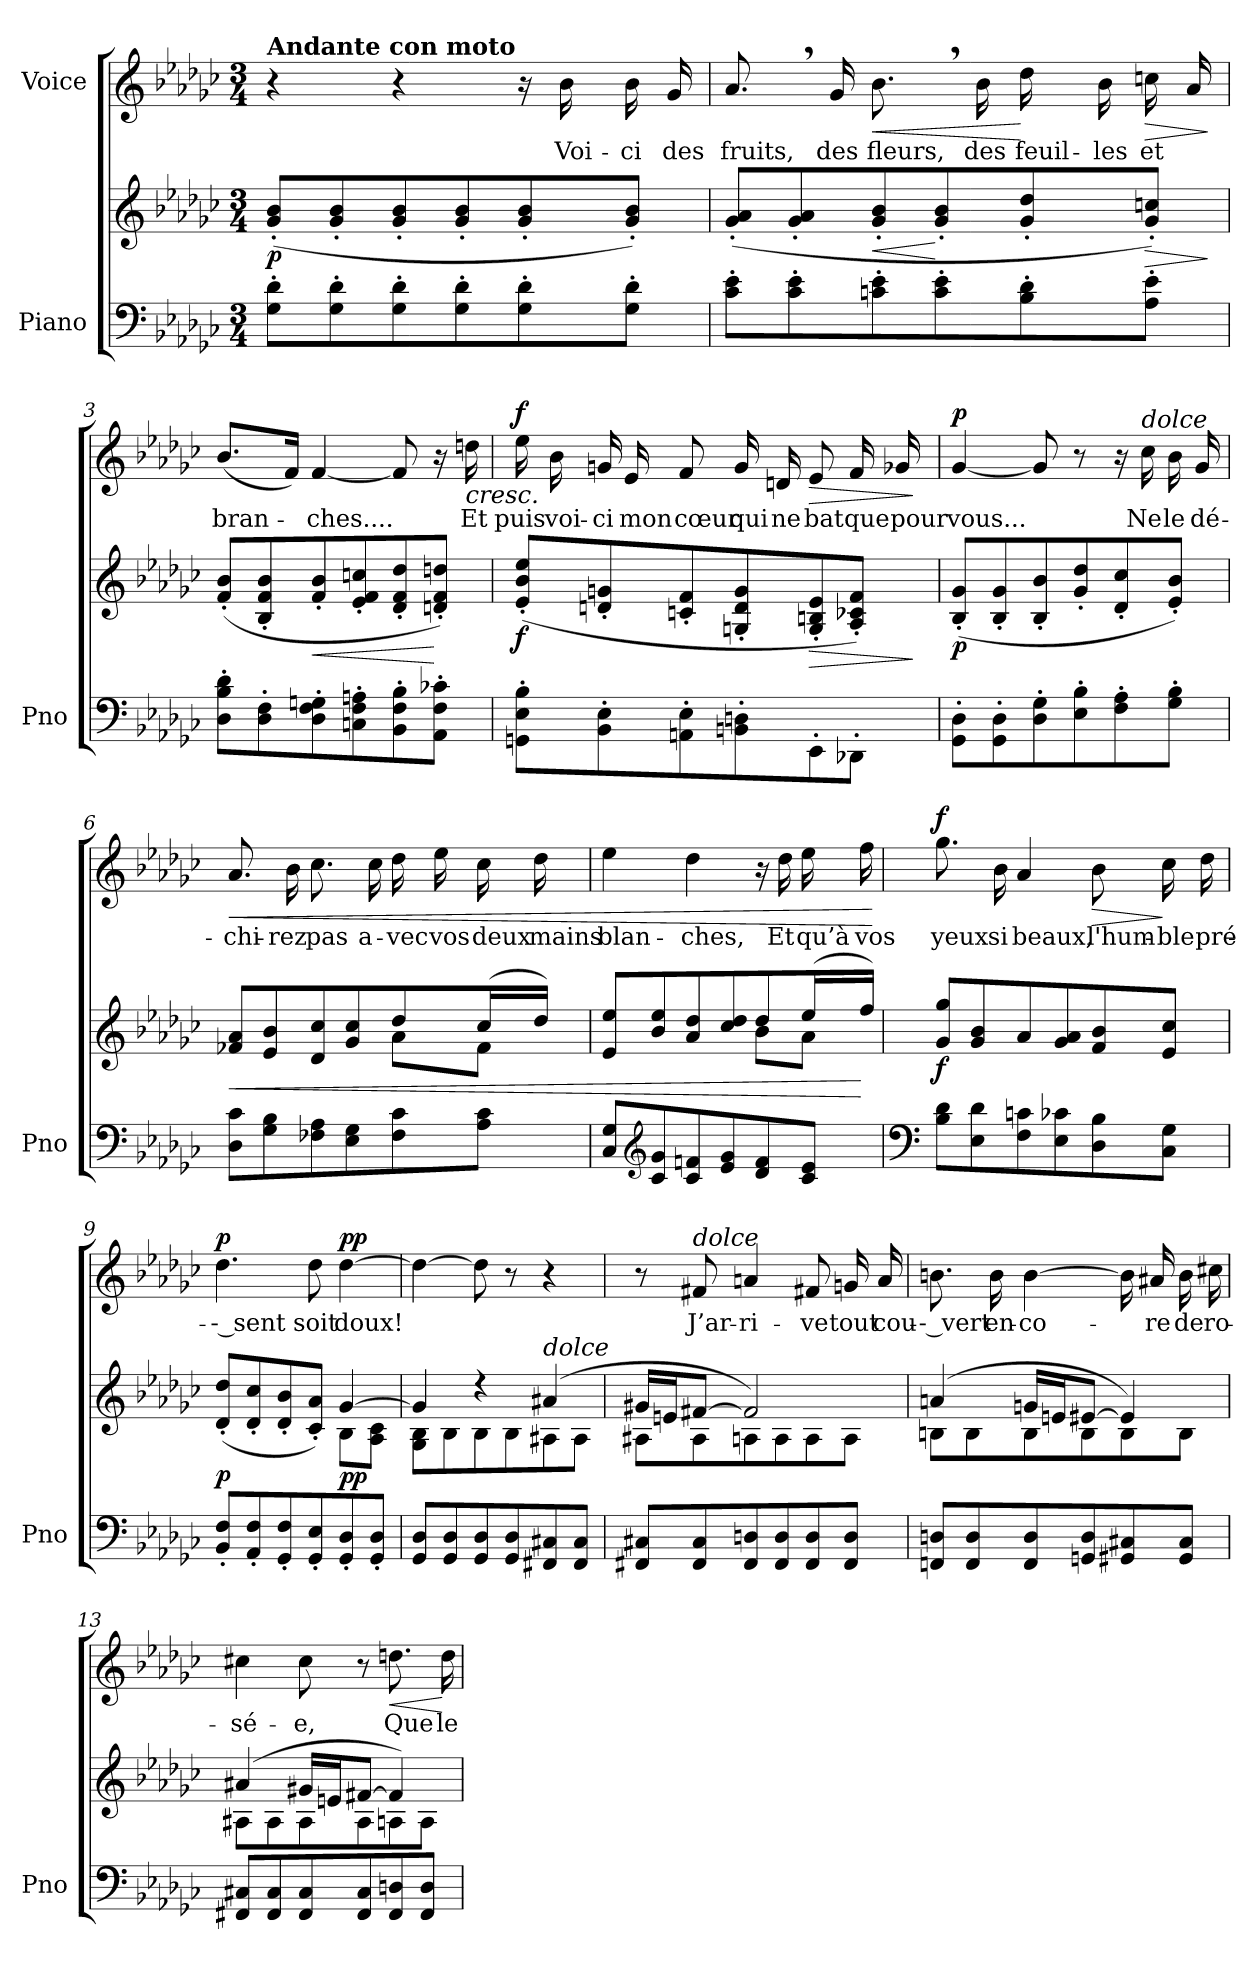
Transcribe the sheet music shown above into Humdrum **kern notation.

**kern	**kern	**dynam	**kern	**text	**dynam
*part2	*part2	*part2	*part1	*part1	*part1
*staff3	*staff2	*staff2/3	*staff1	*staff1	*staff1
*I"Piano	*	*	*I"Voice	*	*
*I'Pno	*	*	*	*	*
*clefF4	*clefG2	*	*clefG2	*	*
*k[b-e-a-d-g-c-]	*k[b-e-a-d-g-c-]	*	*k[b-e-a-d-g-c-]	*	*
*M3/4	*M3/4	*	*M3/4	*	*
*MM69	*MM69	*	*MM69	*	*
=1	=1	=1	=1	=1	=1
!	!	!	!LO:TX:a:B:t=Andante con moto	!	!
!	!	!LO:DY:b	!	!	!
8G-\' 8d-\'L	(<8g-/' 8b-/'L	p	4r	.	.
8G-\' 8d-\'	8g-/' 8b-/'	.	.	.	.
8G-\' 8d-\'	8g-/' 8b-/'	.	4r	.	.
8G-\' 8d-\'	8g-/' 8b-/'	.	.	.	.
8G-\' 8d-\'	8g-/' 8b-/'	.	16r	.	.
!	!	!	!	!LO:LY:b	!LO:DY:a
!	!	!	!	!	!LO:DY:n=1:a
.	.	.	16b-\	Voi-	p other-dynamics
!	!	!	!	!LO:LY:b	!
8G-\' 8d-\'J	8g-/' 8b-/'J)	.	16b-\	-ci	.
!	!	!	!	!LO:LY:b	!
.	.	.	16g-/	des	.
=2	=2	=2	=2	=2	=2
!	!	!	!	!LO:LY:b	!
8c-\' 8e-\'L	(>8g-/' 8a-/'L	.	8.a-,/	fruits,	.
8c-\' 8e-\'	8g-/' 8a-/'	.	.	.	.
!	!	!	!	!LO:LY:b	!
.	.	.	16g-/	des	.
!	!	!LO:HP:b	!	!LO:LY:b	!LO:HP:b
8cn\' 8e-\'	8g-/' 8b-/'	<	8.b-,\	fleurs,	<
8c\' 8e-\'	8g-/' 8b-/'	[	.	.	.
!	!	!	!	!LO:LY:b	!
.	.	.	16b-\	des	.
!	!	!	!	!LO:LY:b	!
8B-\' 8d-\'	8g-/' 8dd-/'	.	16dd-\	feuil-	[
!	!	!	!	!LO:LY:b	!
.	.	.	16b-\	-les	.
!	!	!LO:HP:b	!	!LO:LY:b	!LO:HP:b
8A-\' 8e-\'J	8g-/' 8ccn/'J)	>	16ccn\	et	>
.	.	.	16a-/	.	.
.	.	]	.	.	]
!!LO:LB:g=z
=3	=3	=3	=3	=3	=3
!	!	!	!	!LO:LY:b	!
8D-\' 8B-\' 8d-\'L	(>8f/' 8b-/'L	.	(<8.b-/L	bran-	.
8D-\' 8F\'	8B-/' 8f/' 8b-/'	.	.	.	.
.	.	.	16f/Jk)	.	.
!	!	!LO:HP:b	!	!LO:LY:b	!
8D-\' 8F\' 8Gn\'	8f/' 8b-/'	<	[4f/	-ches....	.
8Cn\' 8F\' 8An\'	8e-/' 8f/' 8ccn/'	.	.	.	.
8BB-\' 8F\' 8B-\'	8d-/' 8f/' 8dd-/'	.	8f/]	.	.
8AA-\' 8F\' 8c-X\'J	8dn/' 8f/' 8ddn/'J)	[	16r	.	.
!	!	!	!	!LO:LY:b	!LO:HP:b
.	.	.	16ddn\	Et	<
=4	=4	=4	=4	=4	=4
!	!	!LO:DY:b	!	!LO:LY:b	!LO:DY:a
8GGn\' 8E-\' 8B-\'L	(>8e-/' 8b-/' 8ee-/'L	f	16ee-\	puis	f
!	!	!	!	!LO:LY:b	!
.	.	.	16b-\	voi-	[
!	!	!	!	!LO:LY:b	!
8BB-\' 8E-\'	8dn/' 8gn/'	.	16gn/	-ci	.
!	!	!	!	!LO:LY:b	!
.	.	.	16e-/	mon	.
!	!	!	!	!LO:LY:b	!
8AAn\' 8E-\'	8cn/' 8f/'	.	8f/	cœur	.
!	!	!	!	!LO:LY:b	!
8BBn\' 8Dn\'	8Gn/' 8d/' 8g/'	.	16g/	qui	.
!	!	!	!	!LO:LY:b	!
.	.	.	16dn/	ne	.
!	!	!LO:HP:b	!	!LO:LY:b	!LO:HP:b
8EE-'\	8G/' 8Bn/' 8e-/'	>	8e-/	bat	>
!	!	!	!	!LO:LY:b	!
8DD-X'\J	8A-/' 8c-X/' 8f/'J)	.	16f/	que	.
!	!	!	!	!LO:LY:b	!
.	.	.	16g-X/	pour	.
.	.	]	.	.	]
!!LO:LB:g=z
=5	=5	=5	=5	=5	=5
!	!	!LO:DY:b	!	!LO:LY:b	!LO:DY:a
8GG-\' 8D-\'L	(>8B-/' 8g-/'L	p	[4g-/	vous...	p
8GG-\' 8D-\'	8B-/' 8g-/'	.	.	.	.
8D-\' 8G-\'	8B-/' 8b-/'	.	8g-/]	.	.
8E-\' 8B-\'	8g-/' 8dd-/'	.	8r	.	.
8F\' 8A-\'	8d-/' 8cc-/'	.	16r	.	.
!	!	!	!LO:TX:a:i:t=dolce	!	!
!	!	!	!	!LO:LY:b	!
.	.	.	16cc-\	Ne	.
!	!	!	!	!LO:LY:b	!
8G-\' 8B-\'J	8e-/' 8b-/'J)	.	16b-\	le	.
!	!	!	!	!LO:LY:b	!
.	.	.	16g-/	dé-	.
=6	=6	=6	=6	=6	=6
!	!	!LO:HP:b	!	!LO:LY:b	!LO:HP:b
*	*^	*	*	*	*
8D-\ 8c-\L	8f-X/ 8a-/L	2ryy	<	8.a-/	-chi-	<
8G-\ 8B-\	8e-/ 8b-/	.	.	.	.	.
!	!	!	!	!	!LO:LY:b	!
.	.	.	.	16b-\	-rez	.
!	!	!	!	!	!LO:LY:b	!
8F-X\ 8A-\	8d-/ 8cc-/	.	.	8.cc-\	pas	.
8E-\ 8G-\	8g-/ 8cc-/	.	.	.	.	.
!	!	!	!	!	!LO:LY:b	!
.	.	.	.	16cc-\	a-	.
!	!	!	!	!	!LO:LY:b	!
8F-\ 8c-\	8dd-/	8a-\L	.	16dd-\	-vec	.
!	!	!	!	!	!LO:LY:b	!
.	.	.	.	16ee-\	vos	.
!	!	!	!	!	!LO:LY:b	!
8A-\ 8c-\J	(<16cc-/L	8f-\J	.	16cc-\	deux	.
!	!	!	!	!	!LO:LY:b	!
.	16dd-/JJ)	.	.	16dd-\	mains	.
!!LO:PB:g=z
=7	=7	=7	=7	=7	=7	=7
!	!	!	!	!	!LO:LY:b	!
8C-/ 8G-/L	8e-/ 8ee-/L	2ryy	.	4ee-\	blan-	.
*clefG2	*	*	*	*	*	*
8c-/ 8g-/	8b-/ 8ee-/	.	.	.	.	.
!	!	!	!	!	!LO:LY:b	!
8c-/ 8fn/	8a-/ 8dd-/	.	.	4dd-\	-ches,	.
8e-/ 8g-/	8cc-/ 8dd-/	.	.	.	.	.
8d-/ 8f/	8dd-/	8b-\L	.	16r	.	.
!	!	!	!	!	!LO:LY:b	!
.	.	.	.	16dd-\	Et	.
!	!	!	!	!	!LO:LY:b	!
8c-/ 8e-/J	(<16ee-/L	8a-\J	.	16ee-\	qu’à	.
!	!	!	!	!	!LO:LY:b	!
.	16ff/JJ)	.	[	16ff\	vos	.
*	*v	*v	*	*	*	*
.	.	.	.	.	[
=8	=8	=8	=8	=8	=8
*clefF4	*	*	*	*	*
!	!	!LO:DY:b	!	!LO:LY:b	!LO:DY:a
8B-\ 8d-\L	8g-/ 8gg-/L	f	8.gg-\	yeux	f
8E-\ 8d-\	8g-/ 8b-/	.	.	.	.
!	!	!	!	!LO:LY:b	!
.	.	.	16b-\	si	.
!	!	!	!	!LO:LY:b	!
8F\ 8cn\	8a-/	.	4a-/	beaux,	.
8E-\ 8c-X\	8g-/ 8a-/	.	.	.	.
!	!	!	!	!LO:LY:b	!LO:HP:b
8D-\ 8B-\	8f/ 8b-/	.	8b-\	l'hum-	>
!	!	!	!	!LO:LY:b	!
8C-\ 8G-\J	8e-/ 8cc-/J	.	16cc-\	-ble	]
!	!	!	!	!LO:LY:b	!
.	.	.	16dd-\	pré-	.
!!LO:LB:g=z
=9	=9	=9	=9	=9	=9
*	*^	*	*	*	*
!	!	!	!LO:DY:a=2	!	!LO:LY:b	!LO:DY:a
8BB-/' 8F/'L	2ryy	(>8d-/' 8dd-/'L	p	4.dd-\	-- sent	p
8AA-/' 8F/'	.	8d-/' 8cc-/'	.	.	.	.
8GG-/' 8F/'	.	8d-/' 8b-/'	.	.	.	.
!	!	!	!	!	!LO:LY:b	!
8GG-/' 8E-/'	.	8c-/' 8a-/'J)	.	8dd-\	soit	.
!	!	!	!LO:DY:a=2	!	!LO:LY:b	!LO:DY:a
8GG-/' 8D-/'	[4g-/	8B-\L	pp	[4dd-\	doux!	pp
8GG-/' 8D-/'J	.	8A-\ 8c-\J	.	.	.	.
=10	=10	=10	=10	=10	=10	=10
8GG-/ 8D-/L	4g-/]	8G-\ 8B-\L	.	4dd-\_	.	.
8GG-/ 8D-/	.	8B-\	.	.	.	.
8GG-/ 8D-/	4r	8B-\	.	8dd-\]	.	.
8GG-/ 8D-/	.	8B-\	.	8r	.	.
!	!LO:TX:a:i:t=dolce	!	!	!	!	!
8FF#X/ 8C#X/	(>4a#X/	8A#X\	.	4r	.	.
8FF#/ 8C#/J	.	8A#\J	.	.	.	.
=11	=11	=11	=11	=11	=11	=11
8FF#X/ 8C#X/L	16g#X/LL	8A#X\L	.	8r	.	.
.	16en/J	.	.	.	.	.
!	!	!	!	!LO:TX:a:i:t=dolce	!	!
!	!	!	!	!	!LO:LY:b	!
8FF#/ 8C#/	[8f#X/J	8A#\	.	8f#X/	J’ar-	.
!	!	!	!	!	!LO:LY:b	!
8FF#/ 8Dn/	2f#/])	8An\	.	4an/	-ri-	.
8FF#/ 8D/	.	8A\	.	.	.	.
!	!	!	!	!	!LO:LY:b	!
8FF#/ 8D/	.	8A\	.	8f#X/	-ve	.
!	!	!	!	!	!LO:LY:b	!
8FF#/ 8D/J	.	8A\J	.	16gn/	tout	.
!	!	!	!	!	!LO:LY:b	!
.	.	.	.	16a/	cou-	.
!!LO:LB:g=z
=12	=12	=12	=12	=12	=12	=12
!	!	!	!	!	!LO:LY:b	!
8FFn/ 8Dn/L	(>4an/	8Bn\L	.	8.bn\	-- vert	.
8FF/ 8D/	.	8B\	.	.	.	.
!	!	!	!	!	!LO:LY:b	!
.	.	.	.	16b\	en-	.
!	!	!	!	!	!LO:LY:b	!
8FF/ 8D/	16gn/LL	8B\	.	[4b\	-co-	.
.	16en/J	.	.	.	.	.
8GGn/ 8D/	[8e#X/J	8B\	.	.	.	.
8GG#X/ 8C#X/	4e#/])	8B\	.	16b\]	.	.
!	!	!	!	!	!LO:LY:b	!
.	.	.	.	16a#X/	-re	.
!	!	!	!	!	!LO:LY:b	!
8GG#/ 8C#/J	.	8B\J	.	16b\	de	.
!	!	!	!	!	!LO:LY:b	!
.	.	.	.	16cc#X\	ro-	.
=13	=13	=13	=13	=13	=13	=13
!	!	!	!	!	!LO:LY:b	!
8FF#X/ 8C#X/L	(>4a#X/	8A#X\L	.	4cc#X\	-sé-	.
8FF#/ 8C#/	.	8A#\	.	.	.	.
!	!	!	!	!	!LO:LY:b	!
8FF#/ 8C#/	16g#X/LL	8A#\	.	8cc#\	-e,	.
.	16en/J	.	.	.	.	.
8FF#/ 8C#/	[8f#X/J	8A#\	.	8r	.	.
!	!	!	!	!	!LO:LY:b	!LO:HP:b
8FF#/ 8Dn/	4f#/])	8An\	.	8.ddn\	Que	<
8FF#/ 8D/J	.	8A\J	.	.	.	.
!	!	!	!	!	!LO:LY:b	!
.	.	.	.	16dd\	le	[
*	*v	*v	*	*	*	*
=	=	=	=	=	=
*-	*-	*-	*-	*-	*-
